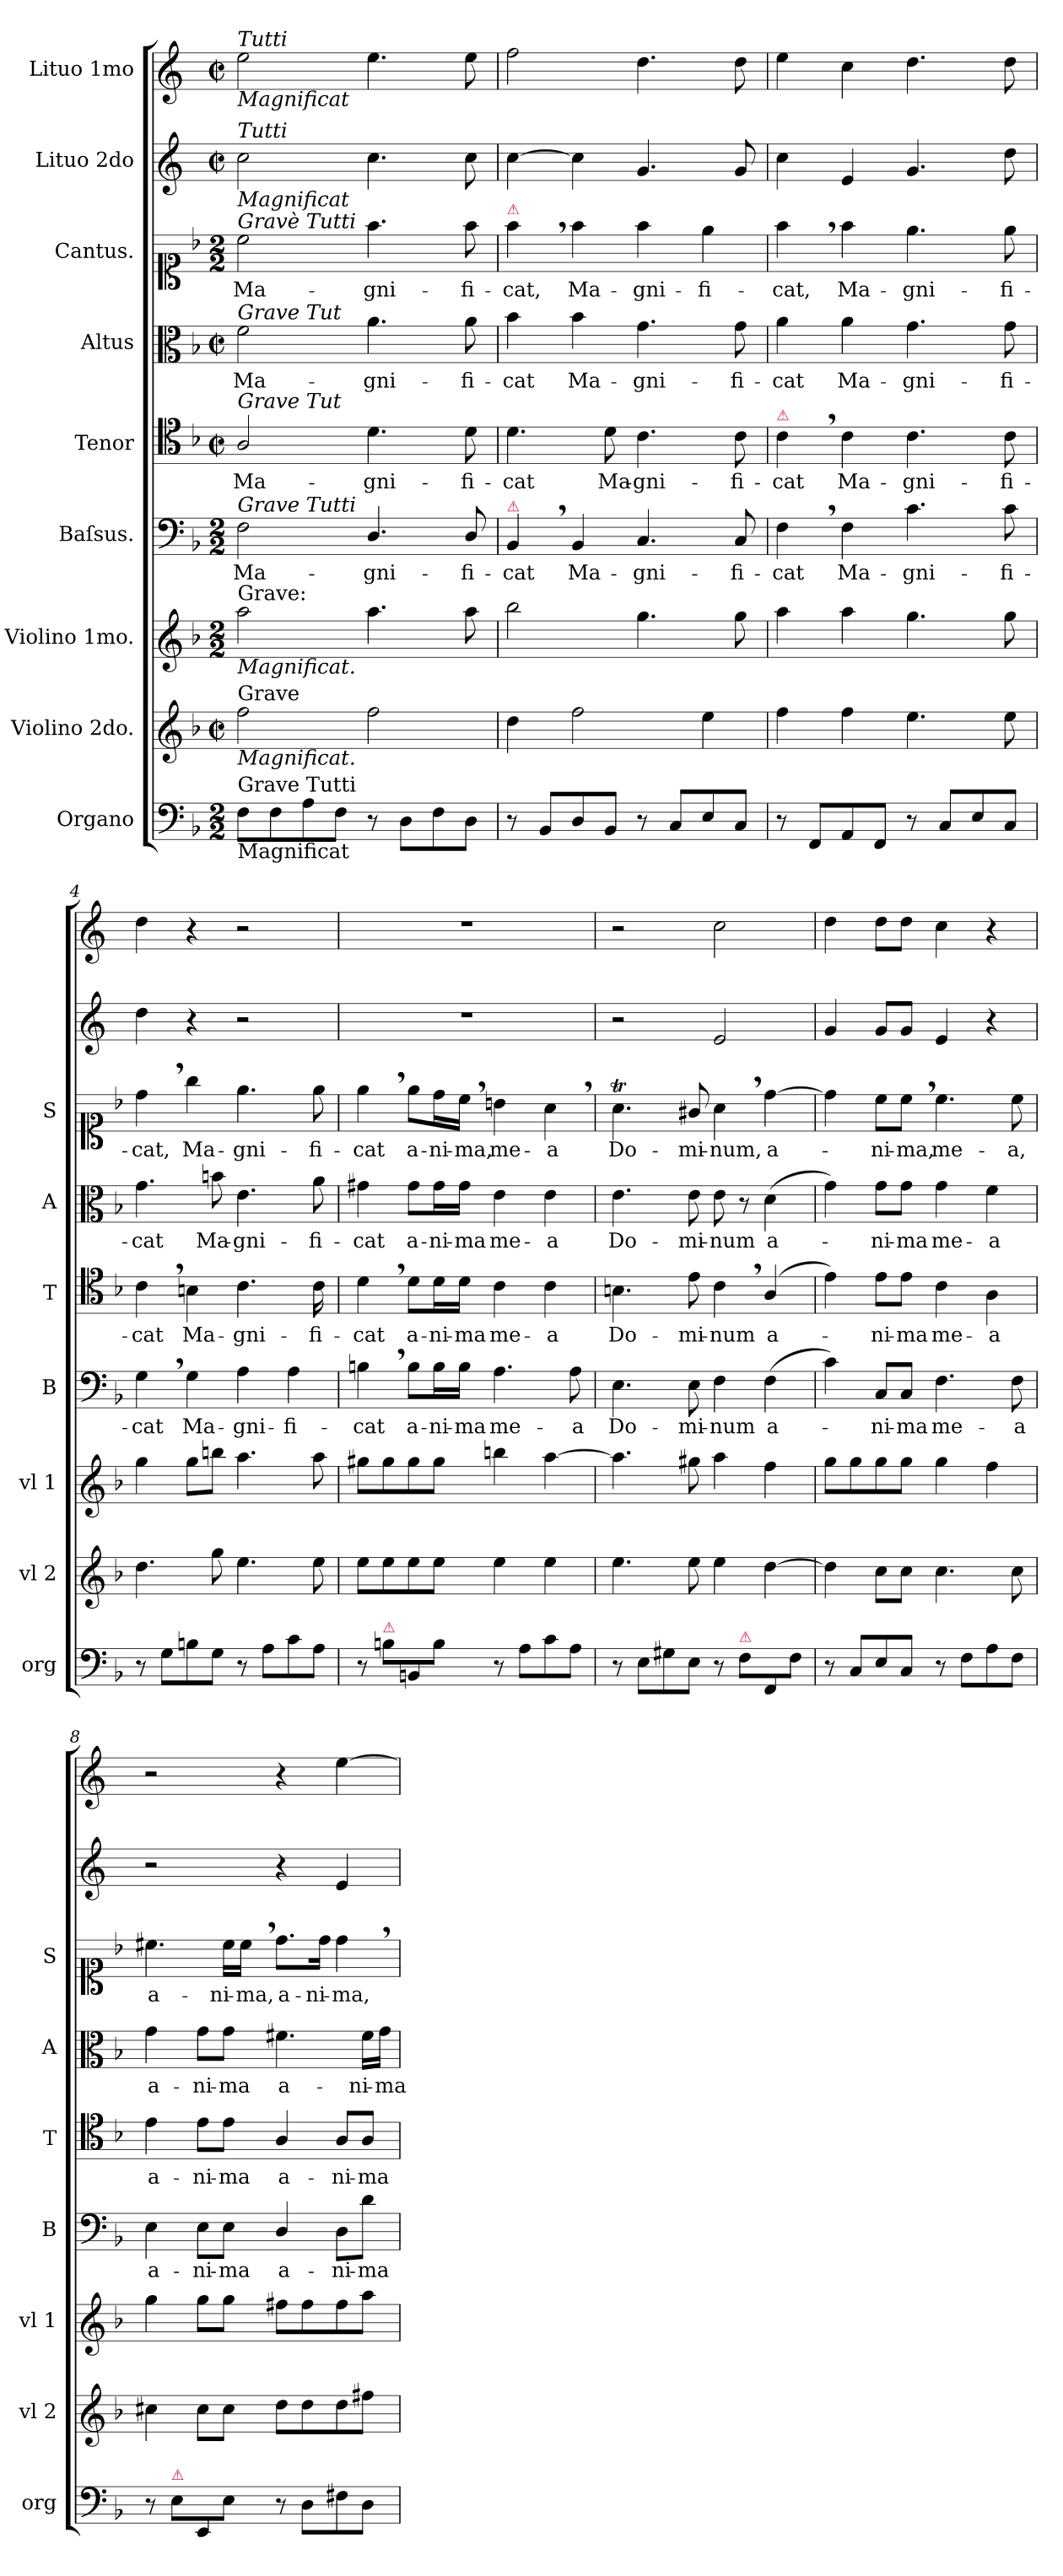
**kern	**kern	**kern	**kern	**text	**kern	**text	**kern	**text	**kern	**text	**kern	**kern
*part9	*part8	*part7	*part6	*part6	*part5	*part5	*part4	*part4	*part3	*part3	*part2	*part1
*staff9	*staff8	*staff7	*staff6	*staff6	*staff5	*staff5	*staff4	*staff4	*staff3	*staff3	*staff2	*staff1
*I"Organo	*I"Violino 2do.	*I"Violino 1mo.	*I"Baſsus.	*	*I"Tenor	*	*I"Altus	*	*I"Cantus.	*	*I"Lituo 2do	*I"Lituo 1mo
*I'org	*I'vl 2	*I'vl 1	*I'B	*	*I'T	*	*I'A	*	*I'S	*	*	*
*clefF4	*clefG2	*clefG2	*clefF4	*	*clefC4	*	*clefC3	*	*clefC1	*	*clefG2	*clefG2
*	*	*	*	*	*	*	*	*	*	*	*ITrd-3c-5	*ITrd-3c-5
*k[b-]	*k[b-]	*k[b-]	*k[b-]	*	*k[b-]	*	*k[b-]	*	*k[b-]	*	*k[b-]	*k[b-]
*M2/2	*M2/2	*M2/2	*M2/2	*	*M2/2	*	*M2/2	*	*M2/2	*	*M2/2	*M2/2
*	*met(c|)	*	*	*	*met(c|)	*	*met(c|)	*	*	*	*met(c|)	*met(c|)
=1	=1	=1	=1	=1	=1	=1	=1	=1	=1	=1	=1	=1
!	!	!	!	!	!	!	!	!	!	!	!	!LO:TX:b:i:t=Magnificat
!	!	!	!	!	!	!	!	!	!	!	!	!LO:TX:a:i:t=Tutti
!	!	!	!	!	!	!	!	!	!	!	!LO:TX:a:i:t=Tutti	!
!	!	!	!	!	!	!	!	!	!	!	!LO:TX:b:i:t=Magnificat	!
!	!	!	!	!	!	!	!	!	!LO:TX:a:i:t=Gravè Tutti	!	!	!
!	!	!	!	!	!	!	!LO:TX:a:i:t=Grave Tut	!	!	!	!	!
!	!	!	!	!	!LO:TX:a:i:t=Grave Tut	!	!	!	!	!	!	!
!	!	!	!LO:TX:a:i:t=Grave Tutti	!	!	!	!	!	!	!	!	!
!	!	!LO:TX:a:t=Grave&colon;	!	!	!	!	!	!	!	!	!	!
!	!	!LO:TX:b:i:t=Magnificat.	!	!	!	!	!	!	!	!	!	!
!	!LO:TX:a:t=Grave	!	!	!	!	!	!	!	!	!	!	!
!	!LO:TX:b:i:t=Magnificat.	!	!	!	!	!	!	!	!	!	!	!
!LO:TX:a:t=Grave Tutti	!	!	!	!	!	!	!	!	!	!	!	!
!LO:TX:b:t=Magnificat	!	!	!	!	!	!	!	!	!	!	!	!
8F\L	2ff\	2aa\	2F\	Ma-	2A/	Ma-	2f\	Ma-	2cc\	Ma-	2ff\	2aa\
8F\	.	.	.	.	.	.	.	.	.	.	.	.
8A\	.	.	.	.	.	.	.	.	.	.	.	.
8F\J	.	.	.	.	.	.	.	.	.	.	.	.
8r	2ff\	4.aa\	4.D/	-gni-	4.d\	-gni-	4.a\	-gni-	4.ff\	-gni-	4.ff\	4.aa\
8D\L	.	.	.	.	.	.	.	.	.	.	.	.
8F\	.	.	.	.	.	.	.	.	.	.	.	.
8D\J	.	8aa\	8D/	-fi-	8d\	-fi-	8a\	-fi-	8ff\	-fi-	8ff\	8aa\
=2	=2	=2	=2	=2	=2	=2	=2	=2	=2	=2	=2	=2
!	!	!	!	!	!	!	!	!	!LO:TX:a:color=crimson:t=⚠	!	!	!
!	!	!	!LO:TX:a:color=crimson:t=⚠	!	!	!	!	!	!	!	!	!
8r	4dd\	2bb-\	4BB-,/	-cat	4.d\	-cat	4b-\	-cat	4ff,\	-cat,	[4ff\	2bb-\
8BB-/L	.	.	.	.	.	.	.	.	.	.	.	.
!	!	!	!	!LO:LY:i	!	!	!	!	!	!	!	!
8D/	2ff\	.	4BB-/	Ma-	.	.	4b-\	Ma-	4ff\	Ma-	4ff\]	.
!	!	!	!	!	!	!LO:LY:i	!	!	!	!	!	!
8BB-/J	.	.	.	.	8d\	Ma-	.	.	.	.	.	.
!	!	!	!	!LO:LY:i	!	!LO:LY:i	!	!	!	!	!	!
8r	.	4.gg\	4.C/	-gni-	4.c\	-gni-	4.g\	-gni-	4ff\	-gni-	4.cc/	4.gg\
8C/L	.	.	.	.	.	.	.	.	.	.	.	.
8E/	4ee\	.	.	.	.	.	.	.	4ee\	-fi-	.	.
!	!	!	!	!LO:LY:i	!	!LO:LY:i	!	!	!	!	!	!
8C/J	.	8gg\	8C/	-fi-	8c\	-fi-	8g\	-fi-	.	.	8cc/	8gg\
=3	=3	=3	=3	=3	=3	=3	=3	=3	=3	=3	=3	=3
!	!	!	!	!	!LO:TX:a:color=crimson:t=⚠	!	!	!	!	!	!	!
!	!	!	!	!LO:LY:i	!	!LO:LY:i	!	!	!	!	!	!
8r	4ff\	4aa\	4F,\	-cat	4c,\	-cat	4a\	-cat	4ff,\	-cat,	4ff\	4aa\
8FF/L	.	.	.	.	.	.	.	.	.	.	.	.
!	!	!	!	!LO:LY:i	!	!LO:LY:i	!	!LO:LY:i	!	!LO:LY:i	!	!
8AA/	4ff\	4aa\	4F\	Ma-	4c\	Ma-	4a\	Ma-	4ff\	Ma-	4a/	4ff\
8FF/J	.	.	.	.	.	.	.	.	.	.	.	.
!	!	!	!	!LO:LY:i	!	!LO:LY:i	!	!LO:LY:i	!	!LO:LY:i	!	!
8r	4.ee\	4.gg\	4.c\	-gni-	4.c\	-gni-	4.g\	-gni-	4.ee\	-gni-	4.cc/	4.gg\
8C/L	.	.	.	.	.	.	.	.	.	.	.	.
8E/	.	.	.	.	.	.	.	.	.	.	.	.
!	!	!	!	!LO:LY:i	!	!LO:LY:i	!	!LO:LY:i	!	!LO:LY:i	!	!
8C/J	8ee\	8gg\	8c\	-fi-	8c\	-fi-	8g\	-fi-	8ee\	-fi-	8gg\	8gg\
=4	=4	=4	=4	=4	=4	=4	=4	=4	=4	=4	=4	=4
!	!	!	!	!LO:LY:i	!	!LO:LY:i	!	!LO:LY:i	!	!LO:LY:i	!	!
8r	4.dd\	4gg\	4G,\	-cat	4c,\	-cat	4.g\	-cat	4dd,\	-cat,	4gg\	4gg\
8G\L	.	.	.	.	.	.	.	.	.	.	.	.
!	!	!	!	!LO:LY:i	!	!LO:LY:i	!	!	!	!LO:LY:i	!	!
8Bn\	.	8gg\L	4G\	Ma-	4Bn\	Ma-	.	.	4gg\	Ma-	4r	4r
!	!	!	!	!	!	!	!	!LO:LY:i	!	!	!	!
8G\J	8gg\	8bbn\J	.	.	.	.	8bn\	Ma-	.	.	.	.
!	!	!	!	!LO:LY:i	!	!LO:LY:i	!	!LO:LY:i	!	!LO:LY:i	!	!
8r	4.ee\	4.aa\	4A\	-gni-	4.c\	-gni-	4.e\	-gni-	4.ee\	-gni-	2r	2r
8A\L	.	.	.	.	.	.	.	.	.	.	.	.
!	!	!	!	!LO:LY:i	!	!	!	!	!	!	!	!
8c\	.	.	4A\	-fi-	.	.	.	.	.	.	.	.
!	!	!	!	!	!LO:N:vis=16	!LO:LY:i	!	!LO:LY:i	!	!LO:LY:i	!	!
8A\J	8ee\	8aa\	.	.	8c\	-fi-	8a\	-fi-	8ee\	-fi-	.	.
=5	=5	=5	=5	=5	=5	=5	=5	=5	=5	=5	=5	=5
!	!	!	!	!LO:LY:i	!	!LO:LY:i	!	!LO:LY:i	!	!LO:LY:i	!	!
8r	8ee\L	8gg#X\L	4Bn,\	-cat	4d,\	-cat	4g#X\	-cat	4ee,\	-cat	1r	1r
!LO:TX:a:color=crimson:t=⚠	!	!	!	!	!	!	!	!	!	!	!	!
8Bn\L	8ee\	8gg#\	.	.	.	.	.	.	.	.	.	.
8BBn/	8ee\	8gg#\	8B\L	a-	8d\L	a-	8g#\L	a-	8ee\L	a-	.	.
8B\J	8ee\J	8gg#\J	16B\L	-ni-	16d\L	-ni-	16g#\L	-ni-	16dd\L	-ni-	.	.
.	.	.	16B\JJ	-ma	16d\JJ	-ma	16g#\JJ	-ma	16cc,\JJ	-ma,	.	.
8r	4ee\	4bbn\	4.A\	me-	4c\	me-	4e\	me-	4bn\	me-	.	.
8A\L	.	.	.	.	.	.	.	.	.	.	.	.
8c\	4ee\	[4aa\	.	.	4c\	-a	4e\	-a	4a,\	-a	.	.
8A\J	.	.	8A\	-a	.	.	.	.	.	.	.	.
=6	=6	=6	=6	=6	=6	=6	=6	=6	=6	=6	=6	=6
8r	4.ee\	4.aa\]	4.E\	Do-	4.Bn\	Do-	4.e\	Do-	4.at\	Do-	2r	2r
8E\L	.	.	.	.	.	.	.	.	.	.	.	.
8G#X\	.	.	.	.	.	.	.	.	.	.	.	.
8E\J	8ee\	8gg#X\	8E\	-mi-	8e\	-mi-	8e\	-mi-	8g#X/	-mi-	.	.
8r	4ee\	4aa\	4F\	-num	4c,\	-num	8e\	-num	4a,\	-num,	2a/	2ff\
!LO:TX:a:color=crimson:t=⚠	!	!	!	!	!	!	!	!	!	!	!	!
8F\L	.	.	.	.	.	.	8r	.	.	.	.	.
8FF/	[4dd\	4ff\	(>4F\	a-	(>4A/	a-	(>4d\	a-	[4dd\	a-	.	.
8F\J	.	.	.	.	.	.	.	.	.	.	.	.
=7	=7	=7	=7	=7	=7	=7	=7	=7	=7	=7	=7	=7
8r	4dd\]	8gg\L	4c\)	.	4e\)	.	4g\)	.	4dd\]	.	4cc/	4gg\
8C/L	.	8gg\	.	.	.	.	.	.	.	.	.	.
8E/	8cc\L	8gg\	8C/L	-ni-	8e\L	-ni-	8g\L	-ni-	8cc\L	-ni-	8cc/L	8gg\L
8C/J	8cc\J	8gg\J	8C/J	-ma	8e\J	-ma	8g\J	-ma	8cc,\J	-ma,	8cc/J	8gg\J
8r	4.cc\	4gg\	4.F\	me-	4c\	me-	4g\	me-	4.cc\	me-	4a/	4ff\
8F\L	.	.	.	.	.	.	.	.	.	.	.	.
8A\	.	4ff\	.	.	4A\	-a	4f\	-a	.	.	4r	4r
8F\J	8cc\	.	8F\	-a	.	.	.	.	8cc\	-a,	.	.
=8	=8	=8	=8	=8	=8	=8	=8	=8	=8	=8	=8	=8
8r	4cc#X\	4gg\	4E\	a-	4e\	a-	4g\	a-	4.cc#X\	a-	2r	2r
!LO:TX:a:color=crimson:t=⚠	!	!	!	!	!	!	!	!	!	!	!	!
8E\L	.	.	.	.	.	.	.	.	.	.	.	.
8EE/	8cc#\L	8gg\L	8E\L	-ni-	8e\L	-ni-	8g\L	-ni-	.	.	.	.
8E\J	8cc#\J	8gg\J	8E\J	-ma	8e\J	-ma	8g\J	-ma	16cc#\LL	-ni-	.	.
.	.	.	.	.	.	.	.	.	16cc#,\JJ	-ma,	.	.
!	!	!	!	!	!	!LO:LY:i	!	!LO:LY:i	!	!LO:LY:i	!	!
8r	8dd\L	8ff#X\L	4D/	a-	4A/	a-	4.f#X\	a-	8.dd\L	a-	4r	4r
8D\L	8dd\	8ff#\	.	.	.	.	.	.	.	.	.	.
!	!	!	!	!	!	!	!	!	!	!LO:LY:i	!	!
.	.	.	.	.	.	.	.	.	16dd\Jk	-ni-	.	.
!	!	!	!	!	!	!LO:LY:i	!	!	!	!LO:LY:i	!	!
8F#X\	8dd\	8ff#\	8D\L	-ni-	8A/L	-ni-	.	.	4dd,\	-ma,	4a/	[4aa\
!	!	!	!	!	!	!LO:LY:i	!	!LO:LY:i	!	!	!	!
8D\J	8ff#X\J	8aa\J	8d\J	-ma	8A/J	-ma	16f#\LL	-ni-	.	.	.	.
!	!	!	!	!	!	!	!	!LO:LY:i	!	!	!	!
.	.	.	.	.	.	.	16g\JJ	-ma	.	.	.	.
=	=	=	=	=	=	=	=	=	=	=	=	=
*-	*-	*-	*-	*-	*-	*-	*-	*-	*-	*-	*-	*-
